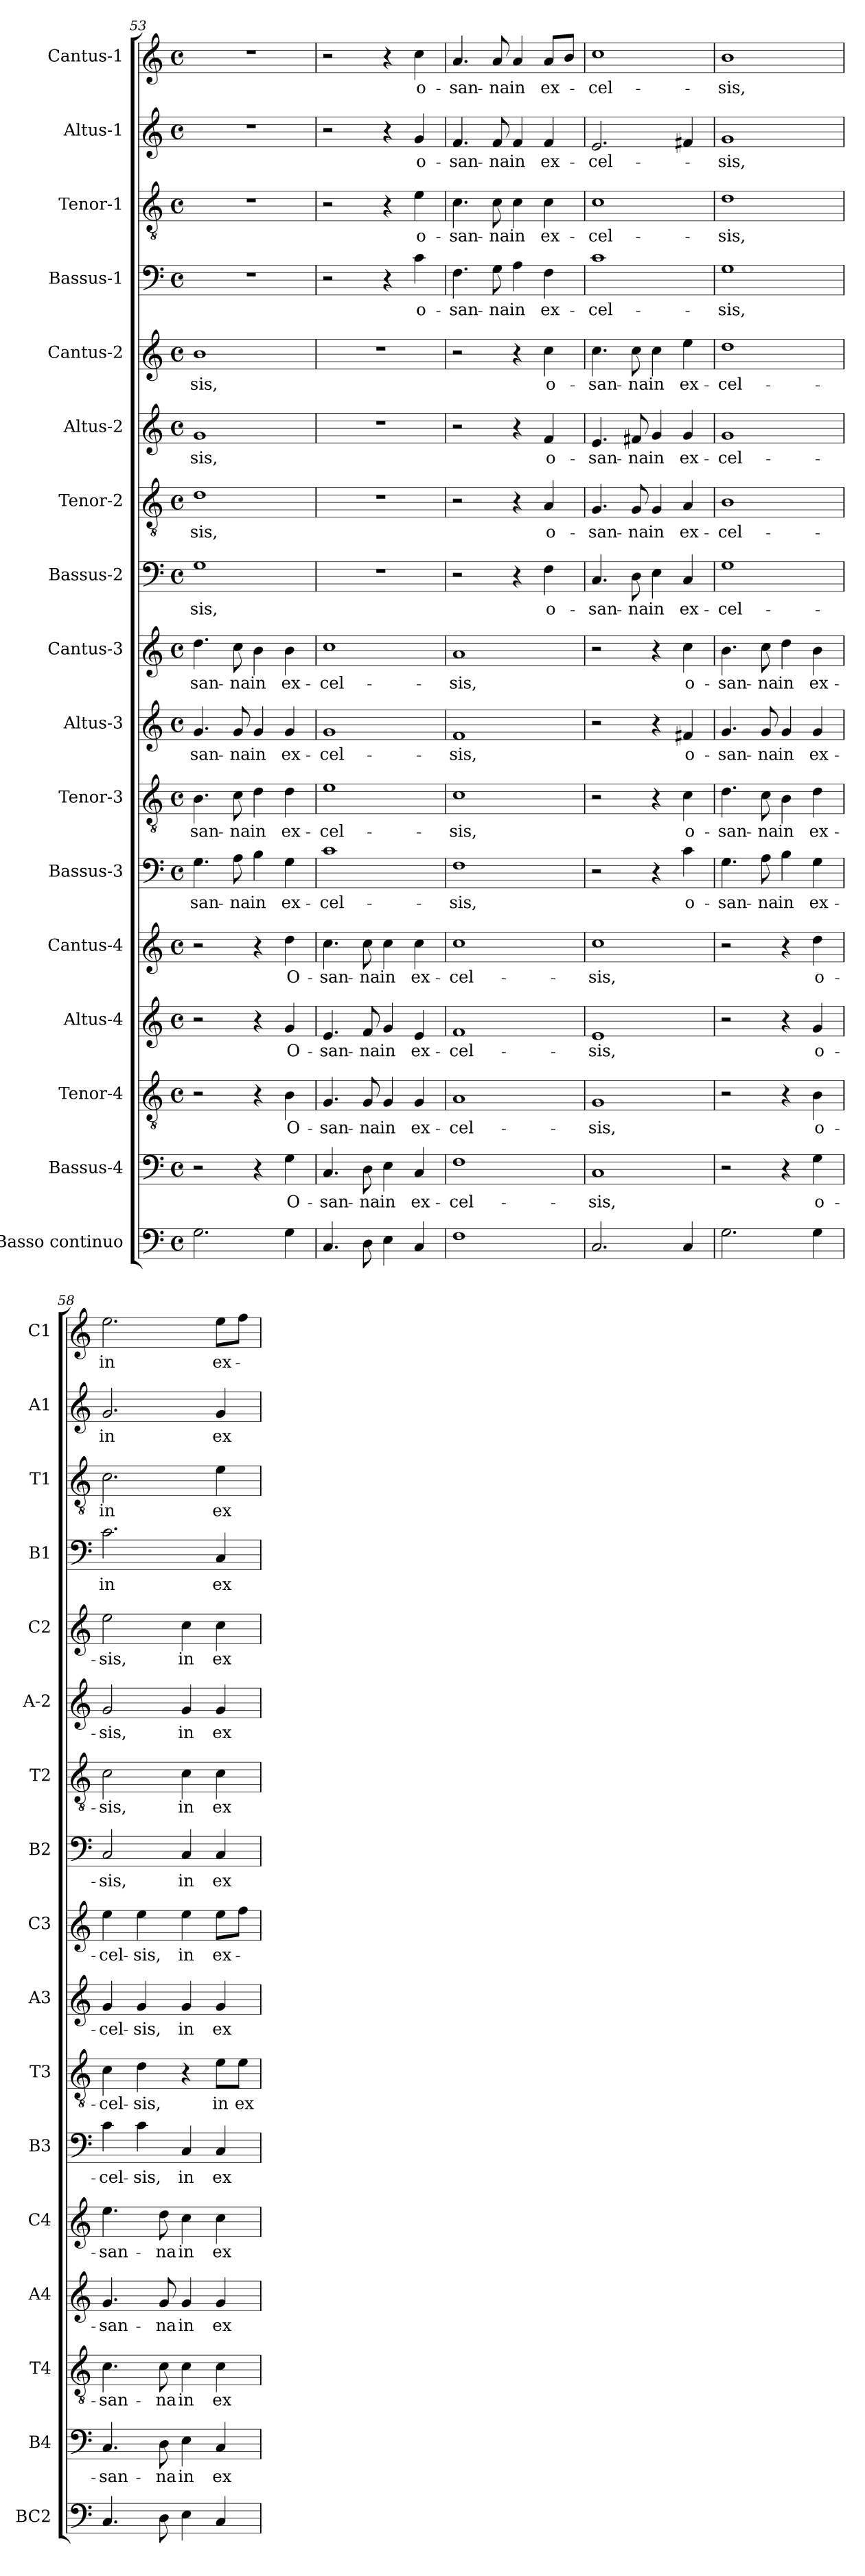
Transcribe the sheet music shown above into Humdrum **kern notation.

**kern	**kern	**text	**kern	**text	**kern	**text	**kern	**text	**kern	**text	**kern	**text	**kern	**text	**kern	**text	**kern	**text	**kern	**text	**kern	**text	**kern	**text	**kern	**text	**kern	**text	**kern	**text	**kern	**text
*part17	*part16	*part16	*part15	*part15	*part14	*part14	*part13	*part13	*part12	*part12	*part11	*part11	*part10	*part10	*part9	*part9	*part8	*part8	*part7	*part7	*part6	*part6	*part5	*part5	*part4	*part4	*part3	*part3	*part2	*part2	*part1	*part1
*staff17	*staff16	*staff16	*staff15	*staff15	*staff14	*staff14	*staff13	*staff13	*staff12	*staff12	*staff11	*staff11	*staff10	*staff10	*staff9	*staff9	*staff8	*staff8	*staff7	*staff7	*staff6	*staff6	*staff5	*staff5	*staff4	*staff4	*staff3	*staff3	*staff2	*staff2	*staff1	*staff1
*I"Basso continuo	*I"Bassus-4	*	*I"Tenor-4	*	*I"Altus-4	*	*I"Cantus-4	*	*I"Bassus-3	*	*I"Tenor-3	*	*I"Altus-3	*	*I"Cantus-3	*	*I"Bassus-2	*	*I"Tenor-2	*	*I"Altus-2	*	*I"Cantus-2	*	*I"Bassus-1	*	*I"Tenor-1	*	*I"Altus-1	*	*I"Cantus-1	*
*I'BC2	*I'B4	*	*I'T4	*	*I'A4	*	*I'C4	*	*I'B3	*	*I'T3	*	*I'A3	*	*I'C3	*	*I'B2	*	*I'T2	*	*I'A-2	*	*I'C2	*	*I'B1	*	*I'T1	*	*I'A1	*	*I'C1	*
*clefF4	*clefF4	*	*clefGv2	*	*clefG2	*	*clefG2	*	*clefF4	*	*clefGv2	*	*clefG2	*	*clefG2	*	*clefF4	*	*clefGv2	*	*clefG2	*	*clefG2	*	*clefF4	*	*clefGv2	*	*clefG2	*	*clefG2	*
*k[]	*k[]	*	*k[]	*	*k[]	*	*k[]	*	*k[]	*	*k[]	*	*k[]	*	*k[]	*	*k[]	*	*k[]	*	*k[]	*	*k[]	*	*k[]	*	*k[]	*	*k[]	*	*k[]	*
*C:	*C:	*	*C:	*	*C:	*	*C:	*	*C:	*	*C:	*	*C:	*	*C:	*	*C:	*	*C:	*	*C:	*	*C:	*	*C:	*	*C:	*	*C:	*	*C:	*
*M4/4	*M4/4	*	*M4/4	*	*M4/4	*	*M4/4	*	*M4/4	*	*M4/4	*	*M4/4	*	*M4/4	*	*M4/4	*	*M4/4	*	*M4/4	*	*M4/4	*	*M4/4	*	*M4/4	*	*M4/4	*	*M4/4	*
*met(c)	*met(c)	*	*met(c)	*	*met(c)	*	*met(c)	*	*met(c)	*	*met(c)	*	*met(c)	*	*met(c)	*	*met(c)	*	*met(c)	*	*met(c)	*	*met(c)	*	*met(c)	*	*met(c)	*	*met(c)	*	*met(c)	*
=53	=53	=53	=53	=53	=53	=53	=53	=53	=53	=53	=53	=53	=53	=53	=53	=53	=53	=53	=53	=53	=53	=53	=53	=53	=53	=53	=53	=53	=53	=53	=53	=53
!	!	!	!	!	!	!	!	!	!	!LO:LY:b	!	!LO:LY:b	!	!LO:LY:b	!	!LO:LY:b	!	!LO:LY:b	!	!LO:LY:b	!	!LO:LY:b	!	!LO:LY:b	!	!	!	!	!	!	!	!
2.G\	2r	.	2r	.	2r	.	2r	.	4.G\	-san-	4.B\	-san-	4.g/	-san-	4.dd\	-san-	1G	-sis,	1d	-sis,	1g	-sis,	1b	-sis,	1r	.	1r	.	1r	.	1r	.
!	!	!	!	!	!	!	!	!	!	!LO:LY:b	!	!LO:LY:b	!	!LO:LY:b	!	!LO:LY:b	!	!	!	!	!	!	!	!	!	!	!	!	!	!	!	!
.	.	.	.	.	.	.	.	.	8A\	-na	8c\	-na	8g/	-na	8cc\	-na	.	.	.	.	.	.	.	.	.	.	.	.	.	.	.	.
!	!	!	!	!	!	!	!	!	!	!LO:LY:b	!	!LO:LY:b	!	!LO:LY:b	!	!LO:LY:b	!	!	!	!	!	!	!	!	!	!	!	!	!	!	!	!
.	4r	.	4r	.	4r	.	4r	.	4B\	in	4d\	in	4g/	in	4b\	in	.	.	.	.	.	.	.	.	.	.	.	.	.	.	.	.
!	!	!LO:LY:b	!	!LO:LY:b	!	!LO:LY:b	!	!LO:LY:b	!	!LO:LY:b	!	!LO:LY:b	!	!LO:LY:b	!	!LO:LY:b	!	!	!	!	!	!	!	!	!	!	!	!	!	!	!	!
4G\	4G\	O-	4B\	O-	4g/	O-	4dd\	O-	4G\	ex-	4d\	ex-	4g/	ex-	4b\	ex-	.	.	.	.	.	.	.	.	.	.	.	.	.	.	.	.
=54	=54	=54	=54	=54	=54	=54	=54	=54	=54	=54	=54	=54	=54	=54	=54	=54	=54	=54	=54	=54	=54	=54	=54	=54	=54	=54	=54	=54	=54	=54	=54	=54
!	!	!LO:LY:b	!	!LO:LY:b	!	!LO:LY:b	!	!LO:LY:b	!	!LO:LY:b	!	!LO:LY:b	!	!LO:LY:b	!	!LO:LY:b	!	!	!	!	!	!	!	!	!	!	!	!	!	!	!	!
4.C/	4.C/	-san-	4.G/	-san-	4.e/	-san-	4.cc\	-san-	1c	-cel-	1e	-cel-	1g	-cel-	1cc	-cel-	1r	.	1r	.	1r	.	1r	.	2r	.	2r	.	2r	.	2r	.
!	!	!LO:LY:b	!	!LO:LY:b	!	!LO:LY:b	!	!LO:LY:b	!	!	!	!	!	!	!	!	!	!	!	!	!	!	!	!	!	!	!	!	!	!	!	!
8D\	8D\	-na	8G/	-na	8f/	-na	8cc\	-na	.	.	.	.	.	.	.	.	.	.	.	.	.	.	.	.	.	.	.	.	.	.	.	.
!	!	!LO:LY:b	!	!LO:LY:b	!	!LO:LY:b	!	!LO:LY:b	!	!	!	!	!	!	!	!	!	!	!	!	!	!	!	!	!	!	!	!	!	!	!	!
4E\	4E\	in	4G/	in	4g/	in	4cc\	in	.	.	.	.	.	.	.	.	.	.	.	.	.	.	.	.	4r	.	4r	.	4r	.	4r	.
!	!	!LO:LY:b	!	!LO:LY:b	!	!LO:LY:b	!	!LO:LY:b	!	!	!	!	!	!	!	!	!	!	!	!	!	!	!	!	!	!LO:LY:b	!	!LO:LY:b	!	!LO:LY:b	!	!LO:LY:b
4C/	4C/	ex-	4G/	ex-	4e/	ex-	4cc\	ex-	.	.	.	.	.	.	.	.	.	.	.	.	.	.	.	.	4c\	o-	4e\	o-	4g/	o-	4cc\	o-
!!LO:PB:g=z
=55	=55	=55	=55	=55	=55	=55	=55	=55	=55	=55	=55	=55	=55	=55	=55	=55	=55	=55	=55	=55	=55	=55	=55	=55	=55	=55	=55	=55	=55	=55	=55	=55
!	!	!LO:LY:b	!	!LO:LY:b	!	!LO:LY:b	!	!LO:LY:b	!	!LO:LY:b	!	!LO:LY:b	!	!LO:LY:b	!	!LO:LY:b	!	!	!	!	!	!	!	!	!	!LO:LY:b	!	!LO:LY:b	!	!LO:LY:b	!	!LO:LY:b
1F	1F	-cel-	1A	-cel-	1f	-cel-	1cc	-cel-	1F	-sis,	1c	-sis,	1f	-sis,	1a	-sis,	2r	.	2r	.	2r	.	2r	.	4.F\	-san-	4.c\	-san-	4.f/	-san-	4.a/	-san-
!	!	!	!	!	!	!	!	!	!	!	!	!	!	!	!	!	!	!	!	!	!	!	!	!	!	!LO:LY:b	!	!LO:LY:b	!	!LO:LY:b	!	!LO:LY:b
.	.	.	.	.	.	.	.	.	.	.	.	.	.	.	.	.	.	.	.	.	.	.	.	.	8G\	-na	8c\	-na	8f/	-na	8a/	-na
!	!	!	!	!	!	!	!	!	!	!	!	!	!	!	!	!	!	!	!	!	!	!	!	!	!	!LO:LY:b	!	!LO:LY:b	!	!LO:LY:b	!	!LO:LY:b
.	.	.	.	.	.	.	.	.	.	.	.	.	.	.	.	.	4r	.	4r	.	4r	.	4r	.	4A\	in	4c\	in	4f/	in	4a/	in
!	!	!	!	!	!	!	!	!	!	!	!	!	!	!	!	!	!	!LO:LY:b	!	!LO:LY:b	!	!LO:LY:b	!	!LO:LY:b	!	!LO:LY:b	!	!LO:LY:b	!	!LO:LY:b	!	!LO:LY:b
.	.	.	.	.	.	.	.	.	.	.	.	.	.	.	.	.	4F\	o-	4A/	o-	4f/	o-	4cc\	o-	4F\	ex-	4c\	ex-	4f/	ex-	8a/L	ex-
.	.	.	.	.	.	.	.	.	.	.	.	.	.	.	.	.	.	.	.	.	.	.	.	.	.	.	.	.	.	.	8b/J	.
=56	=56	=56	=56	=56	=56	=56	=56	=56	=56	=56	=56	=56	=56	=56	=56	=56	=56	=56	=56	=56	=56	=56	=56	=56	=56	=56	=56	=56	=56	=56	=56	=56
!	!	!LO:LY:b	!	!LO:LY:b	!	!LO:LY:b	!	!LO:LY:b	!	!	!	!	!	!	!	!	!	!LO:LY:b	!	!LO:LY:b	!	!LO:LY:b	!	!LO:LY:b	!	!LO:LY:b	!	!LO:LY:b	!	!LO:LY:b	!	!LO:LY:b
2.C/	1C	-sis,	1G	-sis,	1e	-sis,	1cc	-sis,	2r	.	2r	.	2r	.	2r	.	4.C/	-san-	4.G/	-san-	4.e/	-san-	4.cc\	-san-	1c	-cel-	1c	-cel-	2.e/	-cel-	1cc	-cel-
!	!	!	!	!	!	!	!	!	!	!	!	!	!	!	!	!	!	!LO:LY:b	!	!LO:LY:b	!	!LO:LY:b	!	!LO:LY:b	!	!	!	!	!	!	!	!
.	.	.	.	.	.	.	.	.	.	.	.	.	.	.	.	.	8D\	-na	8G/	-na	8f#X/	-na	8cc\	-na	.	.	.	.	.	.	.	.
!	!	!	!	!	!	!	!	!	!	!	!	!	!	!	!	!	!	!LO:LY:b	!	!LO:LY:b	!	!LO:LY:b	!	!LO:LY:b	!	!	!	!	!	!	!	!
.	.	.	.	.	.	.	.	.	4r	.	4r	.	4r	.	4r	.	4E\	in	4G/	in	4g/	in	4cc\	in	.	.	.	.	.	.	.	.
!	!	!	!	!	!	!	!	!	!	!LO:LY:b	!	!LO:LY:b	!	!LO:LY:b	!	!LO:LY:b	!	!LO:LY:b	!	!LO:LY:b	!	!LO:LY:b	!	!LO:LY:b	!	!	!	!	!	!	!	!
4C/	.	.	.	.	.	.	.	.	4c\	o-	4c\	o-	4f#X/	o-	4cc\	o-	4C/	ex-	4A/	ex-	4g/	ex-	4ee\	ex-	.	.	.	.	4f#X/	.	.	.
=57	=57	=57	=57	=57	=57	=57	=57	=57	=57	=57	=57	=57	=57	=57	=57	=57	=57	=57	=57	=57	=57	=57	=57	=57	=57	=57	=57	=57	=57	=57	=57	=57
!	!	!	!	!	!	!	!	!	!	!LO:LY:b	!	!LO:LY:b	!	!LO:LY:b	!	!LO:LY:b	!	!LO:LY:b	!	!LO:LY:b	!	!LO:LY:b	!	!LO:LY:b	!	!LO:LY:b	!	!LO:LY:b	!	!LO:LY:b	!	!LO:LY:b
2.G\	2r	.	2r	.	2r	.	2r	.	4.G\	-san-	4.d\	-san-	4.g/	-san-	4.b\	-san-	1G	-cel-	1B	-cel-	1g	-cel-	1dd	-cel-	1G	-sis,	1d	-sis,	1g	-sis,	1b	-sis,
!	!	!	!	!	!	!	!	!	!	!LO:LY:b	!	!LO:LY:b	!	!LO:LY:b	!	!LO:LY:b	!	!	!	!	!	!	!	!	!	!	!	!	!	!	!	!
.	.	.	.	.	.	.	.	.	8A\	-na	8c\	-na	8g/	-na	8cc\	-na	.	.	.	.	.	.	.	.	.	.	.	.	.	.	.	.
!	!	!	!	!	!	!	!	!	!	!LO:LY:b	!	!LO:LY:b	!	!LO:LY:b	!	!LO:LY:b	!	!	!	!	!	!	!	!	!	!	!	!	!	!	!	!
.	4r	.	4r	.	4r	.	4r	.	4B\	in	4B\	in	4g/	in	4dd\	in	.	.	.	.	.	.	.	.	.	.	.	.	.	.	.	.
!	!	!LO:LY:b	!	!LO:LY:b	!	!LO:LY:b	!	!LO:LY:b	!	!LO:LY:b	!	!LO:LY:b	!	!LO:LY:b	!	!LO:LY:b	!	!	!	!	!	!	!	!	!	!	!	!	!	!	!	!
4G\	4G\	o-	4B\	o-	4g/	o-	4dd\	o-	4G\	ex-	4d\	ex-	4g/	ex-	4b\	ex-	.	.	.	.	.	.	.	.	.	.	.	.	.	.	.	.
=58	=58	=58	=58	=58	=58	=58	=58	=58	=58	=58	=58	=58	=58	=58	=58	=58	=58	=58	=58	=58	=58	=58	=58	=58	=58	=58	=58	=58	=58	=58	=58	=58
!	!	!LO:LY:b	!	!LO:LY:b	!	!LO:LY:b	!	!LO:LY:b	!	!LO:LY:b	!	!LO:LY:b	!	!LO:LY:b	!	!LO:LY:b	!	!LO:LY:b	!	!LO:LY:b	!	!LO:LY:b	!	!LO:LY:b	!	!LO:LY:b	!	!LO:LY:b	!	!LO:LY:b	!	!LO:LY:b
4.C/	4.C/	-san-	4.c\	-san-	4.g/	-san-	4.ee\	-san-	4c\	-cel-	4c\	-cel-	4g/	-cel-	4ee\	-cel-	2C/	-sis,	2c\	-sis,	2g/	-sis,	2ee\	-sis,	2.c\	in	2.c\	in	2.g/	in	2.ee\	in
!	!	!	!	!	!	!	!	!	!	!LO:LY:b	!	!LO:LY:b	!	!LO:LY:b	!	!LO:LY:b	!	!	!	!	!	!	!	!	!	!	!	!	!	!	!	!
.	.	.	.	.	.	.	.	.	4c\	-sis,	4d\	-sis,	4g/	-sis,	4ee\	-sis,	.	.	.	.	.	.	.	.	.	.	.	.	.	.	.	.
!	!	!LO:LY:b	!	!LO:LY:b	!	!LO:LY:b	!	!LO:LY:b	!	!	!	!	!	!	!	!	!	!	!	!	!	!	!	!	!	!	!	!	!	!	!	!
8D\	8D\	-na	8c\	-na	8g/	-na	8dd\	-na	.	.	.	.	.	.	.	.	.	.	.	.	.	.	.	.	.	.	.	.	.	.	.	.
!	!	!LO:LY:b	!	!LO:LY:b	!	!LO:LY:b	!	!LO:LY:b	!	!LO:LY:b	!	!	!	!LO:LY:b	!	!LO:LY:b	!	!LO:LY:b	!	!LO:LY:b	!	!LO:LY:b	!	!LO:LY:b	!	!	!	!	!	!	!	!
4E\	4E\	in	4c\	in	4g/	in	4cc\	in	4C/	in	4r	.	4g/	in	4ee\	in	4C/	in	4c\	in	4g/	in	4cc\	in	.	.	.	.	.	.	.	.
!	!	!LO:LY:b	!	!LO:LY:b	!	!LO:LY:b	!	!LO:LY:b	!	!LO:LY:b	!	!LO:LY:b	!	!LO:LY:b	!	!LO:LY:b	!	!LO:LY:b	!	!LO:LY:b	!	!LO:LY:b	!	!LO:LY:b	!	!LO:LY:b	!	!LO:LY:b	!	!LO:LY:b	!	!LO:LY:b
4C/	4C/	ex-	4c\	ex-	4g/	ex-	4cc\	ex-	4C/	ex-	8e\L	in	4g/	ex-	8ee\L	ex-	4C/	ex-	4c\	ex-	4g/	ex-	4cc\	ex-	4C/	ex-	4e\	ex-	4g/	ex-	8ee\L	ex-
!	!	!	!	!	!	!	!	!	!	!	!	!LO:LY:b	!	!	!	!	!	!	!	!	!	!	!	!	!	!	!	!	!	!	!	!
.	.	.	.	.	.	.	.	.	.	.	8e\J	ex-	.	.	8ff\J	.	.	.	.	.	.	.	.	.	.	.	.	.	.	.	8ff\J	.
=	=	=	=	=	=	=	=	=	=	=	=	=	=	=	=	=	=	=	=	=	=	=	=	=	=	=	=	=	=	=	=	=
*-	*-	*-	*-	*-	*-	*-	*-	*-	*-	*-	*-	*-	*-	*-	*-	*-	*-	*-	*-	*-	*-	*-	*-	*-	*-	*-	*-	*-	*-	*-	*-	*-
